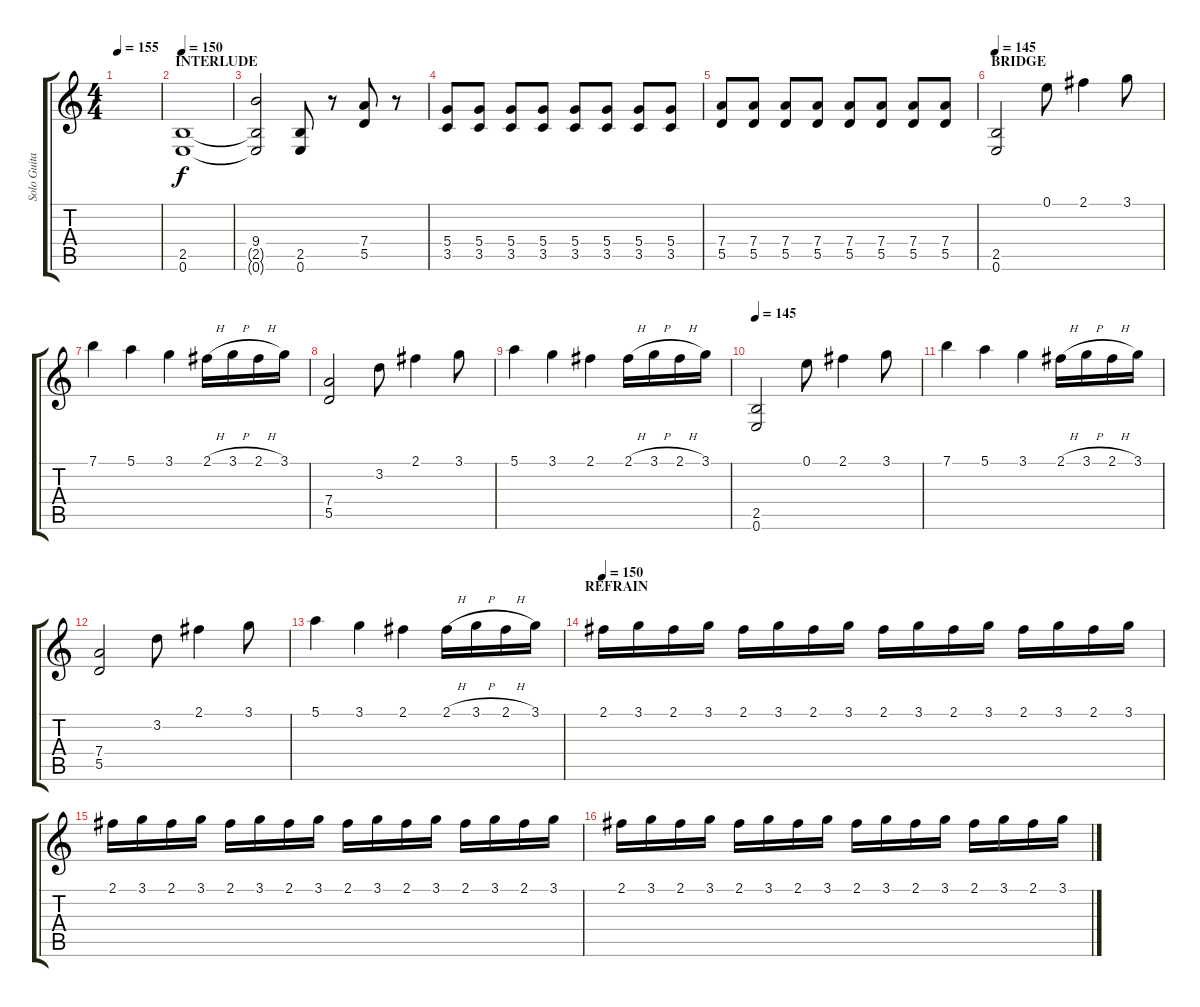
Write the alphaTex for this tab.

\track ("Solo Guitar" "Solo Guita") {instrument distortionguitar}
\staff {score tabs}
\tuning (E4 B3 G3 D3 A2 E2) {hide}
\ts (4 4)
\tempo 155
\clef g2
\ks c
|
\section ("" "INTERLUDE")
\tempo 150
(2.5 0.6).1{volume 12} |
(9.4 2.5{t} 0.6{t}).2 (2.5 0.6).8 r.8 (7.4 5.5).8 r.8 |
(5.4 3.5).8 (5.4 3.5).8 (5.4 3.5).8 (5.4 3.5).8 (5.4 3.5).8 (5.4 3.5).8 (5.4 3.5).8 (5.4 3.5).8 |
(7.4 5.5).8 (7.4 5.5).8 (7.4 5.5).8 (7.4 5.5).8 (7.4 5.5).8 (7.4 5.5).8 (7.4 5.5).8 (7.4 5.5).8 |
\section ("" "BRIDGE")
\tempo 150
\tempo 145
(2.5 0.6).2{volume 16} 0.1.8 2.1.4 3.1.8 |
7.1.4 5.1.4 3.1.4 2.1{h}.16 3.1{h}.16 2.1{h}.16 3.1.16 |
(7.4 5.5).2 3.2.8 2.1.4 3.1.8 |
5.1.4 3.1.4 2.1.4 2.1{h}.16 3.1{h}.16 2.1{h}.16 3.1.16 |
\tempo 145
(2.5 0.6).2 0.1.8 2.1.4 3.1.8 |
7.1.4 5.1.4 3.1.4 2.1{h}.16 3.1{h}.16 2.1{h}.16 3.1.16 |
(7.4 5.5).2 3.2.8 2.1.4 3.1.8 |
5.1.4 3.1.4 2.1.4 2.1{h}.16 3.1{h}.16 2.1{h}.16 3.1.16 |
\section ("" "REFRAIN")
\tempo 150
2.1.16{volume 12} 3.1.16 2.1.16 3.1.16 2.1.16 3.1.16 2.1.16 3.1.16 2.1.16 3.1.16 2.1.16 3.1.16 2.1.16 3.1.16 2.1.16 3.1.16 |
2.1.16 3.1.16 2.1.16 3.1.16 2.1.16 3.1.16 2.1.16 3.1.16 2.1.16 3.1.16 2.1.16 3.1.16 2.1.16 3.1.16 2.1.16 3.1.16 |
2.1.16 3.1.16 2.1.16 3.1.16 2.1.16 3.1.16 2.1.16 3.1.16 2.1.16 3.1.16 2.1.16 3.1.16 2.1.16 3.1.16 2.1.16 3.1.16
